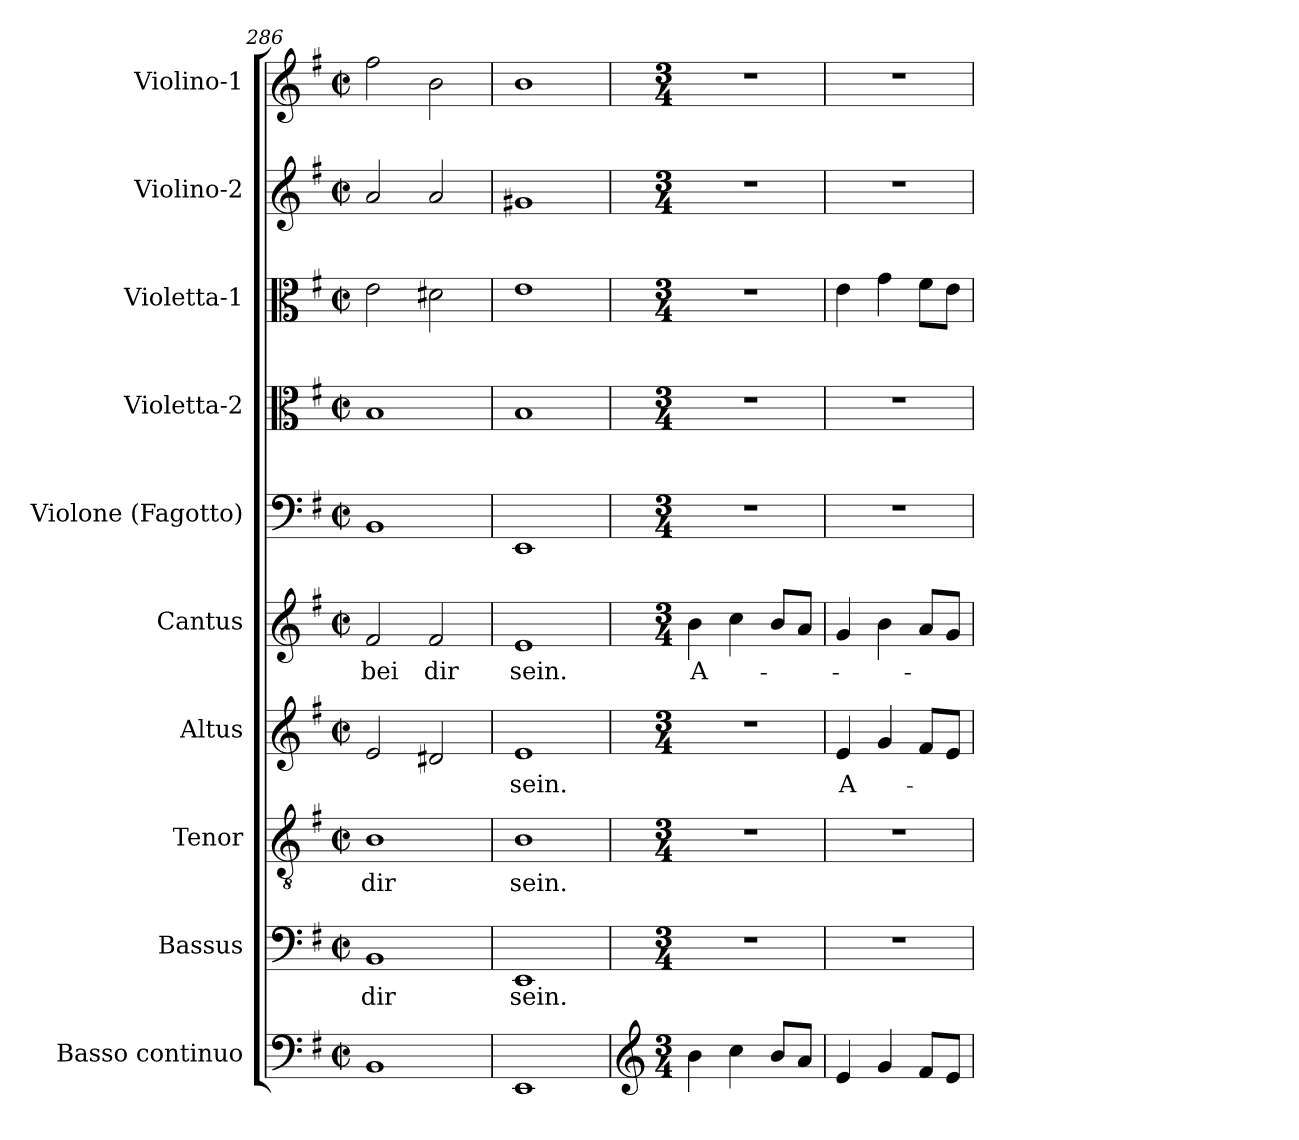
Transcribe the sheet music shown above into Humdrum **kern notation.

**kern	**kern	**text	**kern	**text	**kern	**text	**kern	**text	**kern	**kern	**kern	**kern	**kern
*part10	*part9	*part9	*part8	*part8	*part7	*part7	*part6	*part6	*part5	*part4	*part3	*part2	*part1
*staff10	*staff9	*staff9	*staff8	*staff8	*staff7	*staff7	*staff6	*staff6	*staff5	*staff4	*staff3	*staff2	*staff1
*I"Basso continuo	*I"Bassus	*	*I"Tenor	*	*I"Altus	*	*I"Cantus	*	*I"Violone (Fagotto)	*I"Violetta-2	*I"Violetta-1	*I"Violino-2	*I"Violino-1
*I'BC2	*I'B	*	*I'T	*	*I'A	*	*I'C	*	*I'Vn	*I'Va2	*I'Va1	*I'Vi2	*I'Vi1
*clefF4	*clefF4	*	*clefGv2	*	*clefG2	*	*clefG2	*	*clefF4	*clefC3	*clefC3	*clefG2	*clefG2
*k[f#]	*k[f#]	*	*k[f#]	*	*k[f#]	*	*k[f#]	*	*k[f#]	*k[f#]	*k[f#]	*k[f#]	*k[f#]
*G:	*G:	*	*G:	*	*G:	*	*G:	*	*G:	*G:	*G:	*G:	*G:
*M2/2	*M2/2	*	*M2/2	*	*M2/2	*	*M2/2	*	*M2/2	*M2/2	*M2/2	*M2/2	*M2/2
*met(c|)	*met(c|)	*	*met(c|)	*	*met(c|)	*	*met(c|)	*	*met(c|)	*met(c|)	*met(c|)	*met(c|)	*met(c|)
=286	=286	=286	=286	=286	=286	=286	=286	=286	=286	=286	=286	=286	=286
!	!	!LO:LY:b	!	!	!	!	!	!	!	!	!	!	!
!	!	!	!	!LO:LY:b	!	!	!	!	!	!	!	!	!
!	!	!	!	!	!	!	!	!LO:LY:b	!	!	!	!	!
1BB	1BB	dir	1B	dir	2e/	.	2f#/	bei	1BB	1B	2e\	2a/	2ff#\
!	!	!	!	!	!	!	!	!LO:LY:b	!	!	!	!	!
.	.	.	.	.	2d#X/	.	2f#/	dir	.	.	2d#X\	2a/	2b\
=287	=287	=287	=287	=287	=287	=287	=287	=287	=287	=287	=287	=287	=287
!	!	!LO:LY:b	!	!	!	!	!	!	!	!	!	!	!
!	!	!	!	!LO:LY:b	!	!	!	!	!	!	!	!	!
!	!	!	!	!	!	!LO:LY:b	!	!	!	!	!	!	!
!	!	!	!	!	!	!	!	!LO:LY:b	!	!	!	!	!
1EE	1EE	sein.	1B	sein.	1e	sein.	1e	sein.	1EE	1B	1e	1g#X	1b
!!LO:PB:g=z
=288	=288	=288	=288	=288	=288	=288	=288	=288	=288	=288	=288	=288	=288
*clefG2	*	*	*	*	*	*	*	*	*	*	*	*	*
*M3/4	*M3/4	*	*M3/4	*	*M3/4	*	*M3/4	*	*M3/4	*M3/4	*M3/4	*M3/4	*M3/4
!	!	!	!	!	!	!	!	!LO:LY:b	!	!	!	!	!
4b\	2.r	.	2.r	.	2.r	.	4b\	A-	2.r	2.r	2.r	2.r	2.r
4cc\	.	.	.	.	.	.	4cc\	.	.	.	.	.	.
8b/L	.	.	.	.	.	.	8b/L	.	.	.	.	.	.
8a/J	.	.	.	.	.	.	8a/J	.	.	.	.	.	.
=289	=289	=289	=289	=289	=289	=289	=289	=289	=289	=289	=289	=289	=289
!	!	!	!	!	!	!LO:LY:b	!	!	!	!	!	!	!
4e/	2.r	.	2.r	.	4e/	A-	4g/	.	2.r	2.r	4e\	2.r	2.r
4g/	.	.	.	.	4g/	.	4b\	.	.	.	4g\	.	.
8f#/L	.	.	.	.	8f#/L	.	8a/L	.	.	.	8f#\L	.	.
8e/J	.	.	.	.	8e/J	.	8g/J	.	.	.	8e\J	.	.
=	=	=	=	=	=	=	=	=	=	=	=	=	=
*-	*-	*-	*-	*-	*-	*-	*-	*-	*-	*-	*-	*-	*-
